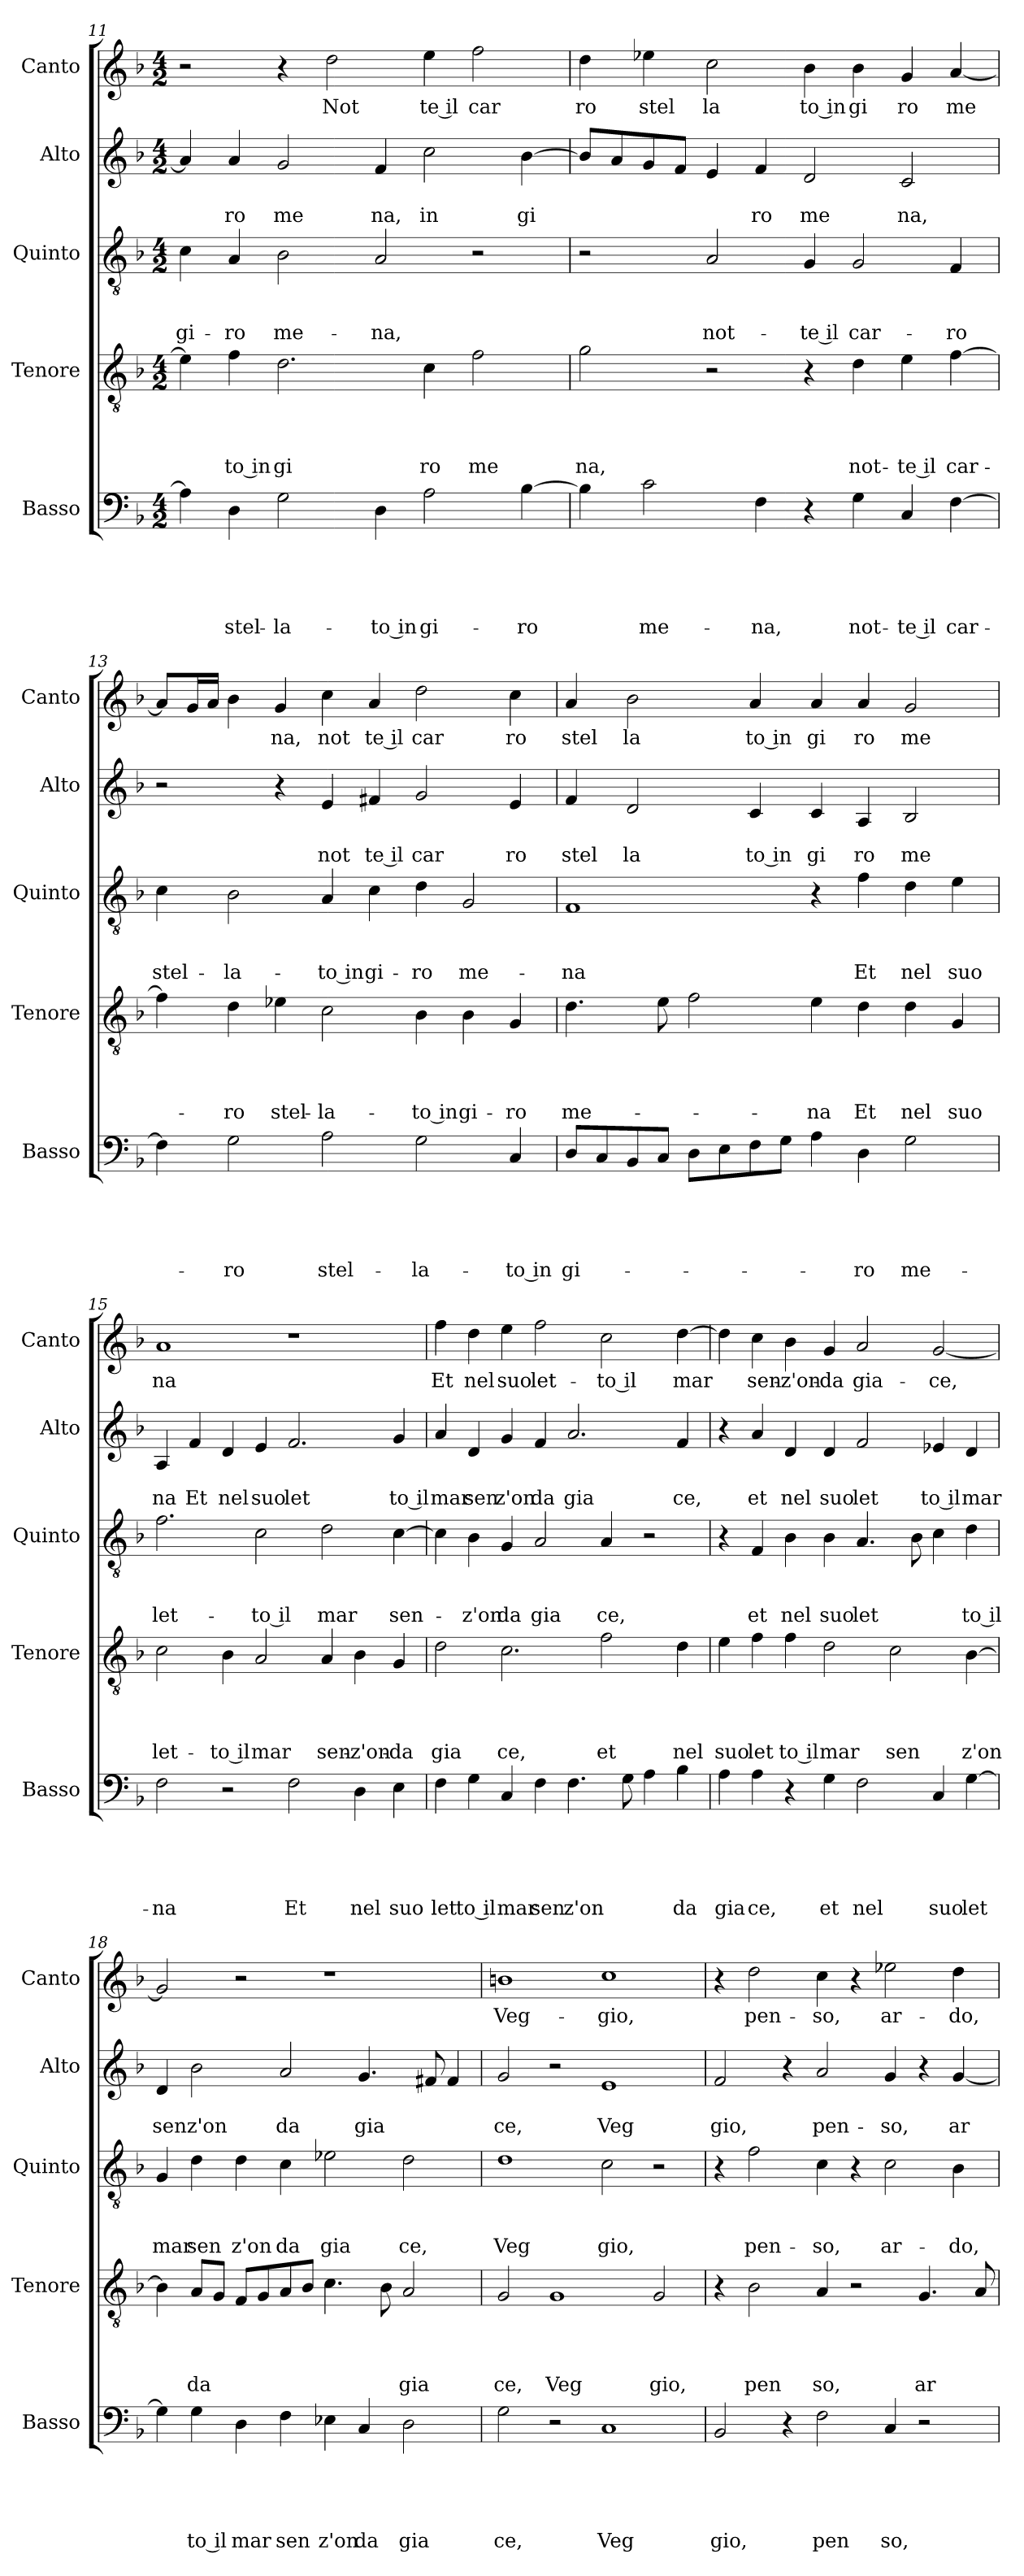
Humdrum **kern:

**kern	**text	**text	**text	**text	**text	**kern	**text	**text	**text	**text	**kern	**text	**text	**text	**kern	**text	**text	**kern	**text
*part5	*part5	*part5	*part5	*part5	*part5	*part4	*part4	*part4	*part4	*part4	*part3	*part3	*part3	*part3	*part2	*part2	*part2	*part1	*part1
*staff5	*staff5	*staff5	*staff5	*staff5	*staff5	*staff4	*staff4	*staff4	*staff4	*staff4	*staff3	*staff3	*staff3	*staff3	*staff2	*staff2	*staff2	*staff1	*staff1
*I"Basso	*	*	*	*	*	*I"Tenore	*	*	*	*	*I"Quinto	*	*	*	*I"Alto	*	*	*I"Canto	*
*I'Basso	*	*	*	*	*	*I'Tenore	*	*	*	*	*I'Quinto	*	*	*	*I'Alto	*	*	*I'Canto	*
*clefF4	*	*	*	*	*	*clefGv2	*	*	*	*	*clefGv2	*	*	*	*clefG2	*	*	*clefG2	*
*	*	*	*	*	*	*	*	*	*	*	*	*	*	*	*	*	*	*ITrd1c2	*
*k[b-]	*	*	*	*	*	*k[b-]	*	*	*	*	*k[b-]	*	*	*	*k[b-]	*	*	*k[b-e-a-]	*
*F:	*	*	*	*	*	*F:	*	*	*	*	*F:	*	*	*	*F:	*	*	*E-:	*
*M4/2	*	*	*	*	*	*M4/2	*	*	*	*	*M4/2	*	*	*	*M4/2	*	*	*M4/2	*
=11	=11	=11	=11	=11	=11	=11	=11	=11	=11	=11	=11	=11	=11	=11	=11	=11	=11	=11	=11
!	!	!	!	!	!	!	!	!	!	!	!	!	!	!LO:LY:b	!	!	!	!	!
4A\]	.	.	.	.	.	4e\]	.	.	.	.	4c\	.	.	gi-	4a/]	.	.	2r	.
!	!	!	!	!	!LO:LY:b	!	!	!	!	!LO:LY:b:rj	!	!	!	!LO:LY:b	!	!	!LO:LY:b	!	!
4D\	.	.	.	.	stel-	4f\	.	.	.	to in	4A/	.	.	-ro	4a/	.	ro	.	.
!	!	!	!	!	!LO:LY:b	!	!	!	!	!LO:LY:b	!	!	!	!LO:LY:b	!	!	!LO:LY:b	!	!
2G\	.	.	.	.	-la-	2.d\	.	.	.	gi	2B-\	.	.	me-	2g/	.	me	4r	.
!	!	!	!	!	!	!	!	!	!	!	!	!	!	!	!	!	!	!	!LO:LY:b
.	.	.	.	.	.	.	.	.	.	.	.	.	.	.	.	.	.	2cc\	Not
!	!	!	!	!	!LO:LY:b:rj	!	!	!	!	!	!	!	!	!LO:LY:b	!	!	!LO:LY:b	!	!
4D\	.	.	.	.	-to in	.	.	.	.	.	2A/	.	.	-na,	4f/	.	na,	.	.
!	!	!	!	!	!LO:LY:b	!	!	!	!	!LO:LY:b	!	!	!	!	!	!	!LO:LY:b	!	!LO:LY:b:rj
2A\	.	.	.	.	gi-	4c\	.	.	.	ro	.	.	.	.	2cc\	.	in	4dd\	te il
!	!	!	!	!	!	!	!	!	!	!LO:LY:b	!	!	!	!	!	!	!	!	!LO:LY:b
.	.	.	.	.	.	2f\	.	.	.	me	2r	.	.	.	.	.	.	2ee-\	car
!	!	!	!	!	!LO:LY:b	!	!	!	!	!	!	!	!	!	!	!	!LO:LY:b	!	!
[>4B-\	.	.	.	.	-ro	.	.	.	.	.	.	.	.	.	[>4b-\	.	gi	.	.
!!LO:PB:g=z
=12	=12	=12	=12	=12	=12	=12	=12	=12	=12	=12	=12	=12	=12	=12	=12	=12	=12	=12	=12
!	!	!	!	!	!	!	!	!	!	!LO:LY:b	!	!	!	!	!	!	!	!	!LO:LY:b
4B-\]	.	.	.	.	.	2g\	.	.	.	na,	2r	.	.	.	8b-/L]	.	.	4cc\	ro
.	.	.	.	.	.	.	.	.	.	.	.	.	.	.	8a/	.	.	.	.
!	!	!	!	!	!LO:LY:b	!	!	!	!	!	!	!	!	!	!	!	!	!	!LO:LY:b
2c\	.	.	.	.	me-	.	.	.	.	.	.	.	.	.	8g/	.	.	4dd-X\	stel
.	.	.	.	.	.	.	.	.	.	.	.	.	.	.	8f/J	.	.	.	.
!	!	!	!	!	!	!	!	!	!	!	!	!	!	!LO:LY:b	!	!	!	!	!LO:LY:b
.	.	.	.	.	.	2r	.	.	.	.	2A/	.	.	not-	4e/	.	.	2b-\	la
!	!	!	!	!	!LO:LY:b	!	!	!	!	!	!	!	!	!	!	!	!LO:LY:b	!	!
4F\	.	.	.	.	-na,	.	.	.	.	.	.	.	.	.	4f/	.	ro	.	.
!	!	!	!	!	!	!	!	!	!	!	!	!	!	!LO:LY:b:rj	!	!	!LO:LY:b	!	!LO:LY:b:rj
4r	.	.	.	.	.	4r	.	.	.	.	4G/	.	.	-te il	2d/	.	me	4a-\	to in
!	!	!	!	!	!LO:LY:b	!	!	!	!	!LO:LY:b	!	!	!	!LO:LY:b	!	!	!	!	!LO:LY:b
4G\	.	.	.	.	not-	4d\	.	.	.	not-	2G/	.	.	car-	.	.	.	4a-\	gi
!	!	!	!	!	!LO:LY:b:rj	!	!	!	!	!LO:LY:b:rj	!	!	!	!	!	!	!LO:LY:b	!	!LO:LY:b
4C/	.	.	.	.	-te il	4e\	.	.	.	-te il	.	.	.	.	2c/	.	na,	4f/	ro
!	!	!	!	!	!LO:LY:b	!	!	!	!	!LO:LY:b	!	!	!	!LO:LY:b	!	!	!	!	!LO:LY:b
[>4F\	.	.	.	.	car-	[>4f\	.	.	.	car-	4F/	.	.	-ro	.	.	.	[<4g/	me
=13	=13	=13	=13	=13	=13	=13	=13	=13	=13	=13	=13	=13	=13	=13	=13	=13	=13	=13	=13
!	!	!	!	!	!	!	!	!	!	!	!	!	!	!LO:LY:b	!	!	!	!	!
4F\]	.	.	.	.	.	4f\]	.	.	.	.	4c\	.	.	stel-	2r	.	.	8g/L]	.
.	.	.	.	.	.	.	.	.	.	.	.	.	.	.	.	.	.	16f/L	.
.	.	.	.	.	.	.	.	.	.	.	.	.	.	.	.	.	.	16g/JJ	.
!	!	!	!	!	!LO:LY:b	!	!	!	!	!LO:LY:b	!	!	!	!LO:LY:b	!	!	!	!	!
2G\	.	.	.	.	-ro	4d\	.	.	.	-ro	2B-\	.	.	-la-	.	.	.	4a-\	.
!	!	!	!	!	!	!	!	!	!	!LO:LY:b	!	!	!	!	!	!	!	!	!LO:LY:b
.	.	.	.	.	.	4e-X\	.	.	.	stel-	.	.	.	.	4r	.	.	4f/	na,
!	!	!	!	!	!LO:LY:b	!	!	!	!	!LO:LY:b	!	!	!	!LO:LY:b:rj	!	!	!LO:LY:b	!	!LO:LY:b
2A\	.	.	.	.	stel-	2c\	.	.	.	-la-	4A/	.	.	-to in	4e/	.	not	4b-\	not
!	!	!	!	!	!	!	!	!	!	!	!	!	!	!LO:LY:b	!	!	!LO:LY:b:rj	!	!LO:LY:b:rj
.	.	.	.	.	.	.	.	.	.	.	4c\	.	.	gi-	4f#X/	.	te il	4g/	te il
!	!	!	!	!	!LO:LY:b	!	!	!	!	!LO:LY:b:rj	!	!	!	!LO:LY:b	!	!	!LO:LY:b	!	!LO:LY:b
2G\	.	.	.	.	-la-	4B-\	.	.	.	-to in	4d\	.	.	-ro	2g/	.	car	2cc\	car
!	!	!	!	!	!	!	!	!	!	!LO:LY:b	!	!	!	!LO:LY:b	!	!	!	!	!
.	.	.	.	.	.	4B-\	.	.	.	gi-	2G/	.	.	me-	.	.	.	.	.
!	!	!	!	!	!LO:LY:b:rj	!	!	!	!	!LO:LY:b	!	!	!	!	!	!	!LO:LY:b	!	!LO:LY:b
4C/	.	.	.	.	-to in	4G/	.	.	.	-ro	.	.	.	.	4e/	.	ro	4b-\	ro
=14	=14	=14	=14	=14	=14	=14	=14	=14	=14	=14	=14	=14	=14	=14	=14	=14	=14	=14	=14
!	!	!	!	!	!LO:LY:b	!	!	!	!	!LO:LY:b	!	!	!	!LO:LY:b	!	!	!LO:LY:b	!	!LO:LY:b
8D/L	.	.	.	.	gi-	4.d\	.	.	.	me-	1F	.	.	-na	4f/	.	stel	4g/	stel
8C/	.	.	.	.	.	.	.	.	.	.	.	.	.	.	.	.	.	.	.
!	!	!	!	!	!	!	!	!	!	!	!	!	!	!	!	!	!LO:LY:b	!	!LO:LY:b
8BB-/	.	.	.	.	.	.	.	.	.	.	.	.	.	.	2d/	.	la	2a-\	la
8C/J	.	.	.	.	.	8e\	.	.	.	.	.	.	.	.	.	.	.	.	.
8D\L	.	.	.	.	.	2f\	.	.	.	.	.	.	.	.	.	.	.	.	.
8E\	.	.	.	.	.	.	.	.	.	.	.	.	.	.	.	.	.	.	.
!	!	!	!	!	!	!	!	!	!	!	!	!	!	!	!	!	!LO:LY:b:rj	!	!LO:LY:b:rj
8F\	.	.	.	.	.	.	.	.	.	.	.	.	.	.	4c/	.	to in	4g/	to in
8G\J	.	.	.	.	.	.	.	.	.	.	.	.	.	.	.	.	.	.	.
!	!	!	!	!	!	!	!	!	!	!LO:LY:b	!	!	!	!	!	!	!LO:LY:b	!	!LO:LY:b
4A\	.	.	.	.	.	4e\	.	.	.	-na	4r	.	.	.	4c/	.	gi	4g/	gi
!	!	!	!	!	!LO:LY:b	!	!	!	!	!LO:LY:b	!	!	!	!LO:LY:b	!	!	!LO:LY:b	!	!LO:LY:b
4D\	.	.	.	.	-ro	4d\	.	.	.	Et	4f\	.	.	Et	4A/	.	ro	4g/	ro
!	!	!	!	!	!LO:LY:b	!	!	!	!	!LO:LY:b	!	!	!	!LO:LY:b	!	!	!LO:LY:b	!	!LO:LY:b
2G\	.	.	.	.	me-	4d\	.	.	.	nel	4d\	.	.	nel	2B-/	.	me	2f/	me
!	!	!	!	!	!	!	!	!	!	!LO:LY:b	!	!	!	!LO:LY:b	!	!	!	!	!
.	.	.	.	.	.	4G/	.	.	.	suo	4e\	.	.	suo	.	.	.	.	.
=15	=15	=15	=15	=15	=15	=15	=15	=15	=15	=15	=15	=15	=15	=15	=15	=15	=15	=15	=15
!	!	!	!	!	!LO:LY:b	!	!	!	!	!LO:LY:b	!	!	!	!LO:LY:b	!	!	!LO:LY:b	!	!LO:LY:b
2F\	.	.	.	.	-na	2c\	.	.	.	let-	2.f\	.	.	let-	4A/	.	na	1g	na
!	!	!	!	!	!	!	!	!	!	!	!	!	!	!	!	!	!LO:LY:b	!	!
.	.	.	.	.	.	.	.	.	.	.	.	.	.	.	4f/	.	Et	.	.
!	!	!	!	!	!	!	!	!	!	!LO:LY:b:rj	!	!	!	!	!	!	!LO:LY:b	!	!
2r	.	.	.	.	.	4B-\	.	.	.	-to il	.	.	.	.	4d/	.	nel	.	.
!	!	!	!	!	!	!	!	!	!	!LO:LY:b	!	!	!	!LO:LY:b:rj	!	!	!LO:LY:b	!	!
.	.	.	.	.	.	2A/	.	.	.	mar	2c\	.	.	-to il	4e/	.	suo	.	.
!	!	!	!	!	!LO:LY:b	!	!	!	!	!	!	!	!	!	!	!	!LO:LY:b	!	!
2F\	.	.	.	.	Et	.	.	.	.	.	.	.	.	.	2.f/	.	let	1r	.
!	!	!	!	!	!	!	!	!	!	!LO:LY:b	!	!	!	!LO:LY:b	!	!	!	!	!
.	.	.	.	.	.	4A/	.	.	.	sen-	2d\	.	.	mar	.	.	.	.	.
!	!	!	!	!	!LO:LY:b	!	!	!	!	!LO:LY:b	!	!	!	!	!	!	!	!	!
4D\	.	.	.	.	nel	4B-\	.	.	.	-z'on-	.	.	.	.	.	.	.	.	.
!	!	!	!	!	!LO:LY:b	!	!	!	!	!LO:LY:b	!	!	!	!LO:LY:b	!	!	!LO:LY:b:rj	!	!
4E\	.	.	.	.	suo	4G/	.	.	.	-da	[<4c\	.	.	sen-	4g/	.	to il	.	.
!!LO:LB:g=z
=16	=16	=16	=16	=16	=16	=16	=16	=16	=16	=16	=16	=16	=16	=16	=16	=16	=16	=16	=16
!	!	!	!	!	!LO:LY:b	!	!	!	!	!LO:LY:b	!	!	!	!	!	!	!LO:LY:b	!	!LO:LY:b
4F\	.	.	.	.	let	2d\	.	.	.	gia	4c\]	.	.	.	4a/	.	mar	4ee-\	Et
!	!	!	!	!	!LO:LY:b:rj	!	!	!	!	!	!	!	!	!LO:LY:b	!	!	!LO:LY:b	!	!LO:LY:b
4G\	.	.	.	.	to il	.	.	.	.	.	4B-\	.	.	-z'on	4d/	.	sen	4cc\	nel
!	!	!	!	!	!LO:LY:b	!	!	!	!	!LO:LY:b	!	!	!	!LO:LY:b	!	!	!LO:LY:b	!	!LO:LY:b
4C/	.	.	.	.	mar	2.c\	.	.	.	ce,	4G/	.	.	da	4g/	.	z'on	4dd\	suo
!	!	!	!	!	!LO:LY:b	!	!	!	!	!	!	!	!	!LO:LY:b	!	!	!LO:LY:b	!	!LO:LY:b
4F\	.	.	.	.	sen	.	.	.	.	.	2A/	.	.	gia	4f/	.	da	2ee-\	let-
!	!	!	!	!	!LO:LY:b	!	!	!	!	!	!	!	!	!	!	!	!LO:LY:b	!	!
4.F\	.	.	.	.	z'on	.	.	.	.	.	.	.	.	.	2.a/	.	gia	.	.
!	!	!	!	!	!	!	!	!	!	!LO:LY:b	!	!	!	!LO:LY:b	!	!	!	!	!LO:LY:b:rj
.	.	.	.	.	.	2f\	.	.	.	et	4A/	.	.	ce,	.	.	.	2b-\	-to il
8G\	.	.	.	.	.	.	.	.	.	.	.	.	.	.	.	.	.	.	.
4A\	.	.	.	.	.	.	.	.	.	.	2r	.	.	.	.	.	.	.	.
!	!	!	!	!	!LO:LY:b	!	!	!	!	!LO:LY:b	!	!	!	!	!	!	!LO:LY:b	!	!LO:LY:b
4B-\	.	.	.	.	da	4d\	.	.	.	nel	.	.	.	.	4f/	.	ce,	[>4cc\	mar
=17	=17	=17	=17	=17	=17	=17	=17	=17	=17	=17	=17	=17	=17	=17	=17	=17	=17	=17	=17
!	!	!	!	!	!LO:LY:b	!	!	!	!	!LO:LY:b	!	!	!	!	!	!	!	!	!
4A\	.	.	.	.	gia	4e\	.	.	.	suo	4r	.	.	.	4r	.	.	4cc\]	.
!	!	!	!	!	!LO:LY:b	!	!	!	!	!LO:LY:b	!	!	!	!LO:LY:b	!	!	!LO:LY:b	!	!LO:LY:b
4A\	.	.	.	.	ce,	4f\	.	.	.	let	4F/	.	.	et	4a/	.	et	4b-\	sen-
!	!	!	!	!	!	!	!	!	!	!LO:LY:b:rj	!	!	!	!LO:LY:b	!	!	!LO:LY:b	!	!LO:LY:b
4r	.	.	.	.	.	4f\	.	.	.	to il	4B-\	.	.	nel	4d/	.	nel	4a-\	-z'on-
!	!	!	!	!	!LO:LY:b	!	!	!	!	!LO:LY:b	!	!	!	!LO:LY:b	!	!	!LO:LY:b	!	!LO:LY:b
4G\	.	.	.	.	et	2d\	.	.	.	mar	4B-\	.	.	suo	4d/	.	suo	4f/	-da
!	!	!	!	!	!LO:LY:b	!	!	!	!	!	!	!	!	!LO:LY:b	!	!	!LO:LY:b	!	!LO:LY:b
2F\	.	.	.	.	nel	.	.	.	.	.	4.A/	.	.	let	2f/	.	let	2g/	gia-
!	!	!	!	!	!	!	!	!	!	!LO:LY:b	!	!	!	!	!	!	!	!	!
.	.	.	.	.	.	2c\	.	.	.	sen	.	.	.	.	.	.	.	.	.
.	.	.	.	.	.	.	.	.	.	.	8B-\	.	.	.	.	.	.	.	.
!	!	!	!	!	!LO:LY:b	!	!	!	!	!	!	!	!	!	!	!	!LO:LY:b:rj	!	!LO:LY:b
4C/	.	.	.	.	suo	.	.	.	.	.	4c\	.	.	.	4e-X/	.	to il	[<2f/	-ce,
!	!	!	!	!	!LO:LY:b	!	!	!	!	!LO:LY:b	!	!	!	!LO:LY:b:rj	!	!	!LO:LY:b	!	!
[>4G\	.	.	.	.	let	[>4B-\	.	.	.	z'on	4d\	.	.	to il	4d/	.	mar	.	.
=18	=18	=18	=18	=18	=18	=18	=18	=18	=18	=18	=18	=18	=18	=18	=18	=18	=18	=18	=18
!	!	!	!	!	!	!	!	!	!	!	!	!	!	!LO:LY:b	!	!	!LO:LY:b	!	!
4G\]	.	.	.	.	.	4B-\]	.	.	.	.	4G/	.	.	mar	4d/	.	sen	2f/]	.
!	!	!	!	!	!LO:LY:b:rj	!	!	!	!	!LO:LY:b	!	!	!	!LO:LY:b	!	!	!LO:LY:b	!	!
4G\	.	.	.	.	to il	8A/L	.	.	.	da	4d\	.	.	sen	2b-\	.	z'on	.	.
.	.	.	.	.	.	8G/J	.	.	.	.	.	.	.	.	.	.	.	.	.
!	!	!	!	!	!LO:LY:b	!	!	!	!	!	!	!	!	!LO:LY:b	!	!	!	!	!
4D\	.	.	.	.	mar	8F/L	.	.	.	.	4d\	.	.	z'on	.	.	.	2r	.
.	.	.	.	.	.	8G/	.	.	.	.	.	.	.	.	.	.	.	.	.
!	!	!	!	!	!LO:LY:b	!	!	!	!	!	!	!	!	!LO:LY:b	!	!	!LO:LY:b	!	!
4F\	.	.	.	.	sen	8A/	.	.	.	.	4c\	.	.	da	2a/	.	da	.	.
.	.	.	.	.	.	8B-/J	.	.	.	.	.	.	.	.	.	.	.	.	.
!	!	!	!	!	!LO:LY:b	!	!	!	!	!	!	!	!	!LO:LY:b	!	!	!	!	!
4E-X\	.	.	.	.	z'on	4.c\	.	.	.	.	2e-X\	.	.	gia	.	.	.	1r	.
!	!	!	!	!	!LO:LY:b	!	!	!	!	!	!	!	!	!	!	!	!LO:LY:b	!	!
4C/	.	.	.	.	da	.	.	.	.	.	.	.	.	.	4.g/	.	gia	.	.
.	.	.	.	.	.	8B-\	.	.	.	.	.	.	.	.	.	.	.	.	.
!	!	!	!	!	!LO:LY:b	!	!	!	!	!LO:LY:b	!	!	!	!LO:LY:b	!	!	!	!	!
2D\	.	.	.	.	gia	2A/	.	.	.	gia	2d\	.	.	ce,	.	.	.	.	.
.	.	.	.	.	.	.	.	.	.	.	.	.	.	.	8f#/	.	.	.	.
.	.	.	.	.	.	.	.	.	.	.	.	.	.	.	4f#/	.	.	.	.
=19	=19	=19	=19	=19	=19	=19	=19	=19	=19	=19	=19	=19	=19	=19	=19	=19	=19	=19	=19
!	!	!	!	!	!LO:LY:b	!	!	!	!	!LO:LY:b	!	!	!	!LO:LY:b	!	!	!LO:LY:b	!	!LO:LY:b
2G\	.	.	.	.	ce,	2G/	.	.	.	ce,	1d	.	.	Veg	2g/	.	ce,	1an	Veg-
!	!	!	!	!	!	!	!	!	!	!LO:LY:b	!	!	!	!	!	!	!	!	!
2r	.	.	.	.	.	1G	.	.	.	Veg	.	.	.	.	2r	.	.	.	.
!	!	!	!	!	!LO:LY:b	!	!	!	!	!	!	!	!	!LO:LY:b	!	!	!LO:LY:b	!	!LO:LY:b
1C	.	.	.	.	Veg	.	.	.	.	.	2c\	.	.	gio,	1e	.	Veg	1b-	-gio,
!	!	!	!	!	!	!	!	!	!	!LO:LY:b	!	!	!	!	!	!	!	!	!
.	.	.	.	.	.	2G/	.	.	.	gio,	2r	.	.	.	.	.	.	.	.
!!LO:LB:g=z
=20	=20	=20	=20	=20	=20	=20	=20	=20	=20	=20	=20	=20	=20	=20	=20	=20	=20	=20	=20
!	!	!	!	!	!LO:LY:b	!	!	!	!	!	!	!	!	!	!	!	!LO:LY:b	!	!
2BB-/	.	.	.	.	gio,	4r	.	.	.	.	4r	.	.	.	2f/	.	gio,	4r	.
!	!	!	!	!	!	!	!	!	!	!LO:LY:b	!	!	!	!LO:LY:b	!	!	!	!	!LO:LY:b
.	.	.	.	.	.	2B-\	.	.	.	pen	2f\	.	.	pen-	.	.	.	2cc\	pen-
4r	.	.	.	.	.	.	.	.	.	.	.	.	.	.	4r	.	.	.	.
!	!	!	!	!	!LO:LY:b	!	!	!	!	!LO:LY:b	!	!	!	!LO:LY:b	!	!	!LO:LY:b	!	!LO:LY:b
2F\	.	.	.	.	pen	4A/	.	.	.	so,	4c\	.	.	-so,	2a/	.	pen-	4b-\	-so,
.	.	.	.	.	.	2r	.	.	.	.	4r	.	.	.	.	.	.	4r	.
!	!	!	!	!	!LO:LY:b	!	!	!	!	!	!	!	!	!LO:LY:b	!	!	!LO:LY:b	!	!LO:LY:b
4C/	.	.	.	.	so,	.	.	.	.	.	2c\	.	.	ar-	4g/	.	-so,	2dd-X\	ar-
!	!	!	!	!	!	!	!	!	!	!LO:LY:b	!	!	!	!	!	!	!	!	!
2r	.	.	.	.	.	4.G/	.	.	.	ar	.	.	.	.	4r	.	.	.	.
!	!	!	!	!	!	!	!	!	!	!	!	!	!	!LO:LY:b	!	!	!LO:LY:b	!	!LO:LY:b
.	.	.	.	.	.	.	.	.	.	.	4B-\	.	.	-do,	[<4g/	.	ar-	4cc\	-do,
.	.	.	.	.	.	8A/	.	.	.	.	.	.	.	.	.	.	.	.	.
=	=	=	=	=	=	=	=	=	=	=	=	=	=	=	=	=	=	=	=
*-	*-	*-	*-	*-	*-	*-	*-	*-	*-	*-	*-	*-	*-	*-	*-	*-	*-	*-	*-
